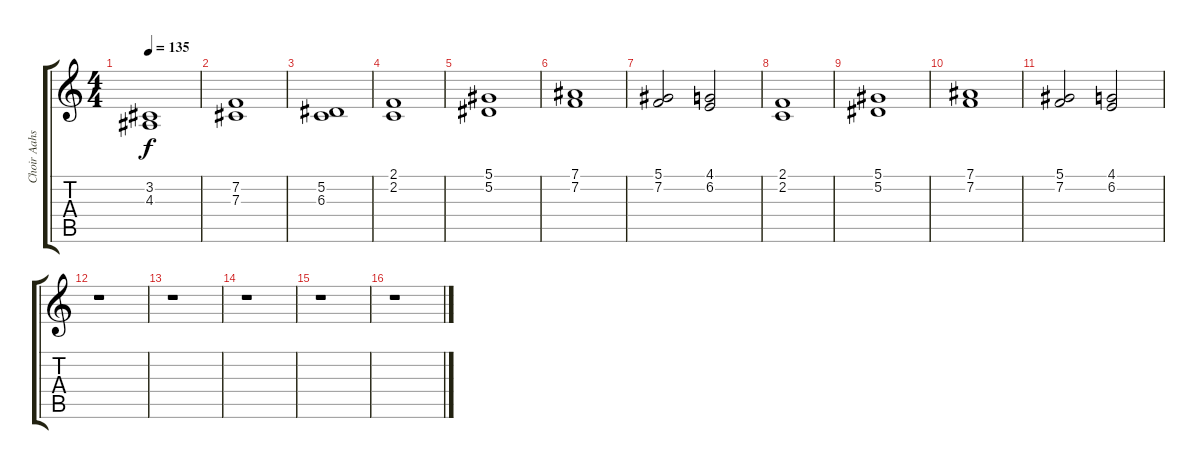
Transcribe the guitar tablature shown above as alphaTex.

\track ("Choir Aahs" "Choir Aahs") {instrument choiraahs}
\staff {score tabs}
\tuning (Eb4 Bb3 Gb3 Db3 Ab2 Eb2) {hide}
\ts (4 4)
\tempo 135
\clef g2
\ks c
(3.2 4.3).1{dy f} |
(7.2 7.3).1 |
(5.2 6.3).1 |
(2.1 2.2).1 |
(5.1 5.2).1 |
(7.1 7.2).1 |
(5.1 7.2).2 (4.1 6.2).2 |
(2.1 2.2).1 |
(5.1 5.2).1 |
(7.1 7.2).1 |
(5.1 7.2).2 (4.1 6.2).2 |
r.1 |
r.1 |
r.1 |
r.1 |
r.1
